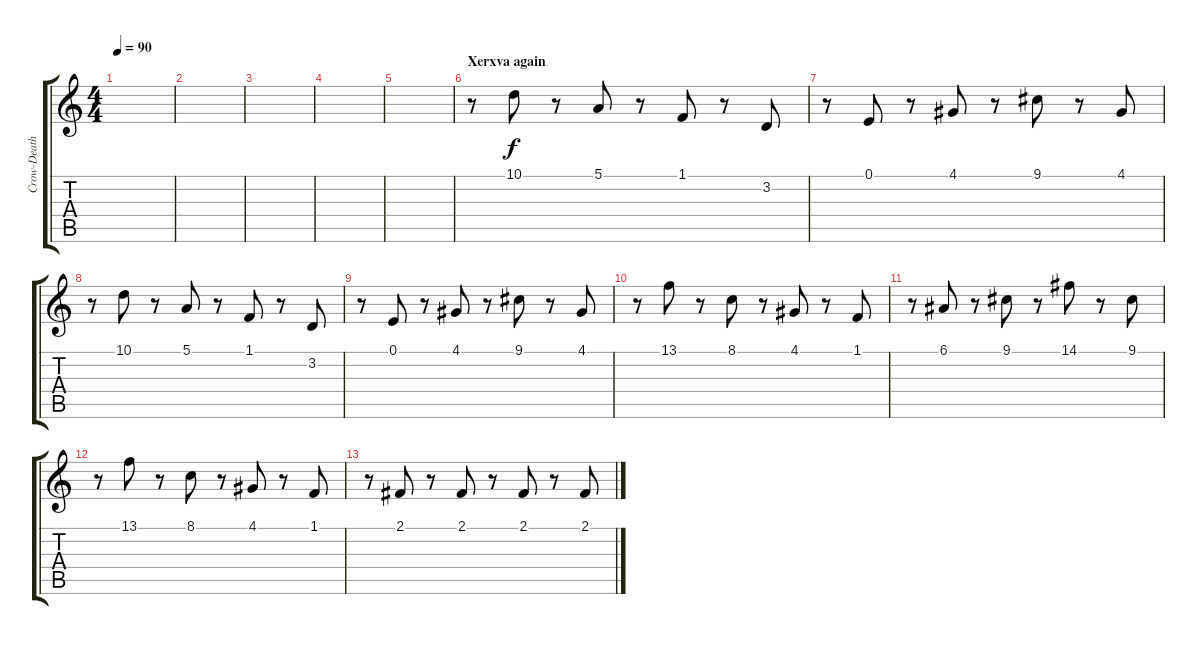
\track ("Crow-Death comes !!!" "Crow-Death") {instrument pizzicatostrings}
\staff {score tabs}
\tuning (E4 B3 G3 D3 A2 E2) {hide}
\ts (4 4)
\tempo 90
\clef g2
\ks c
|
|
|
|
|
\section ("" "Xerxva again")
r.8 10.1.8 r.8 5.1.8 r.8 1.1.8 r.8 3.2.8 |
r.8 0.1.8 r.8 4.1.8 r.8 9.1.8 r.8 4.1.8 |
r.8 10.1.8 r.8 5.1.8 r.8 1.1.8 r.8 3.2.8 |
r.8 0.1.8 r.8 4.1.8 r.8 9.1.8 r.8 4.1.8 |
r.8 13.1.8 r.8 8.1.8 r.8 4.1.8 r.8 1.1.8 |
r.8 6.1.8 r.8 9.1.8 r.8 14.1.8 r.8 9.1.8 |
r.8 13.1.8 r.8 8.1.8 r.8 4.1.8 r.8 1.1.8 |
r.8 2.1.8 r.8 2.1.8 r.8 2.1.8 r.8 2.1.8
